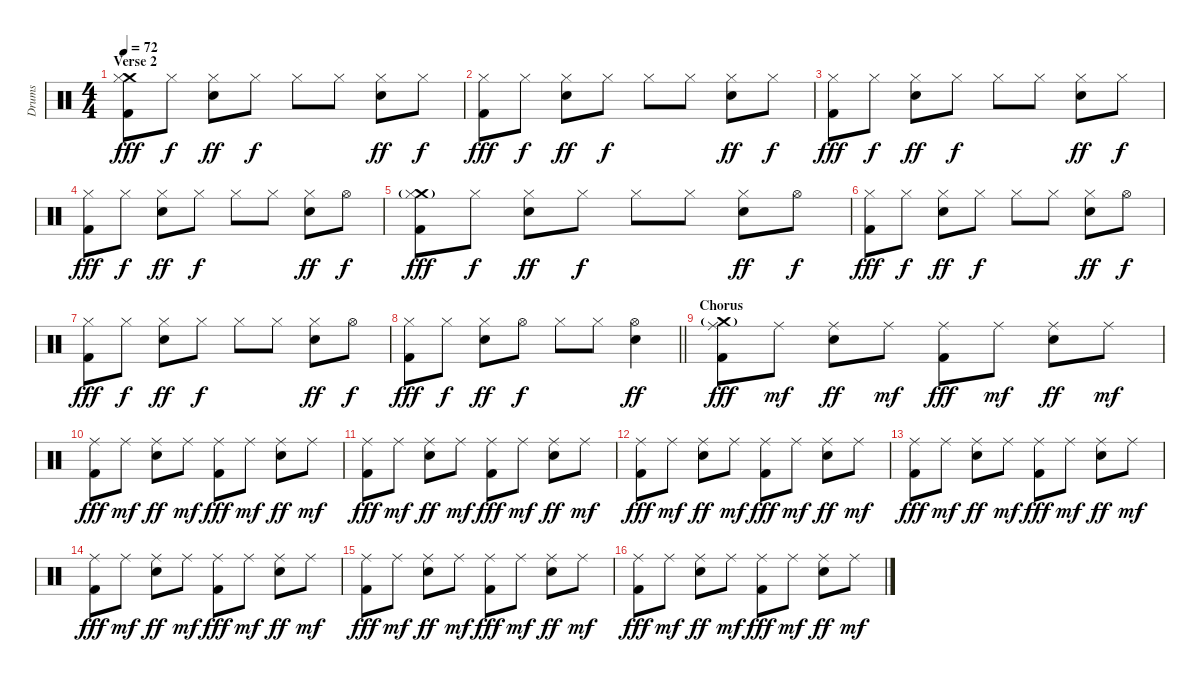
\track ("Drums" "Drums") {instrument percussion}
\staff {score}
\articulation defaults
\ts (4 4)
\section ("" "Verse 2")
\tempo 72
\clef neutral
\ks c
("Crash medium (hit)" "Hi-Hat (closed)" "Kick (hit) 2").8{dy fff} "Hi-Hat (closed)".8{dy f} ("Hi-Hat (closed)" "Electric Snare (hit)").8{dy ff} "Hi-Hat (closed)".8{dy f} "Hi-Hat (closed)".8 "Hi-Hat (closed)".8 ("Hi-Hat (closed)" "Electric Snare (hit)").8{dy ff} "Hi-Hat (closed)".8{dy f} |
("Hi-Hat (closed)" "Kick (hit) 2").8{dy fff} "Hi-Hat (closed)".8{dy f} ("Hi-Hat (closed)" "Electric Snare (hit)").8{dy ff} "Hi-Hat (closed)".8{dy f} "Hi-Hat (closed)".8 "Hi-Hat (closed)".8 ("Hi-Hat (closed)" "Electric Snare (hit)").8{dy ff} "Hi-Hat (closed)".8{dy f} |
("Hi-Hat (closed)" "Kick (hit) 2").8{dy fff} "Hi-Hat (closed)".8{dy f} ("Hi-Hat (closed)" "Electric Snare (hit)").8{dy ff} "Hi-Hat (closed)".8{dy f} "Hi-Hat (closed)".8 "Hi-Hat (closed)".8 ("Hi-Hat (closed)" "Electric Snare (hit)").8{dy ff} "Hi-Hat (closed)".8{dy f} |
("Hi-Hat (closed)" "Kick (hit) 2").8{dy fff} "Hi-Hat (closed)".8{dy f} ("Hi-Hat (closed)" "Electric Snare (hit)").8{dy ff} "Hi-Hat (closed)".8{dy f} "Hi-Hat (closed)".8 "Hi-Hat (closed)".8 ("Hi-Hat (closed)" "Electric Snare (hit)").8{dy ff} "Hi-Hat (open)".8{dy f} |
("Crash medium (hit)"{g} "Hi-Hat (closed)" "Kick (hit) 2").8{dy fff} "Hi-Hat (closed)".8{dy f} ("Hi-Hat (closed)" "Electric Snare (hit)").8{dy ff} "Hi-Hat (closed)".8{dy f} "Hi-Hat (closed)".8 "Hi-Hat (closed)".8 ("Hi-Hat (closed)" "Electric Snare (hit)").8{dy ff} "Hi-Hat (open)".8{dy f} |
("Hi-Hat (closed)" "Kick (hit) 2").8{dy fff} "Hi-Hat (closed)".8{dy f} ("Hi-Hat (closed)" "Electric Snare (hit)").8{dy ff} "Hi-Hat (closed)".8{dy f} "Hi-Hat (closed)".8 "Hi-Hat (closed)".8 ("Hi-Hat (closed)" "Electric Snare (hit)").8{dy ff} "Hi-Hat (open)".8{dy f} |
("Hi-Hat (closed)" "Kick (hit) 2").8{dy fff} "Hi-Hat (closed)".8{dy f} ("Hi-Hat (closed)" "Electric Snare (hit)").8{dy ff} "Hi-Hat (closed)".8{dy f} "Hi-Hat (closed)".8 "Hi-Hat (closed)".8 ("Hi-Hat (closed)" "Electric Snare (hit)").8{dy ff} "Hi-Hat (open)".8{dy f} |
\barLineRight lightlight
("Hi-Hat (closed)" "Kick (hit) 2").8{dy fff} "Hi-Hat (closed)".8{dy f} ("Hi-Hat (closed)" "Electric Snare (hit)").8{dy ff} "Hi-Hat (open)".8{dy f} "Hi-Hat (closed)".8 "Hi-Hat (closed)".8 ("Hi-Hat (open)" "Electric Snare (hit)").4{dy ff} |
\section ("" "Chorus ")
("Crash medium (hit)"{g} "Ride (middle)" "Kick (hit) 2").8{dy fff} "Ride (middle)".8{dy mf} ("Ride (middle)" "Electric Snare (hit)").8{dy ff} "Ride (middle)".8{dy mf} ("Ride (middle)" "Kick (hit) 2").8{dy fff} "Ride (middle)".8{dy mf} ("Ride (middle)" "Electric Snare (hit)").8{dy ff} "Ride (middle)".8{dy mf} |
("Ride (middle)" "Kick (hit) 2").8{dy fff} "Ride (middle)".8{dy mf} ("Ride (middle)" "Electric Snare (hit)").8{dy ff} "Ride (middle)".8{dy mf} ("Ride (middle)" "Kick (hit) 2").8{dy fff} "Ride (middle)".8{dy mf} ("Ride (middle)" "Electric Snare (hit)").8{dy ff} "Ride (middle)".8{dy mf} |
("Ride (middle)" "Kick (hit) 2").8{dy fff} "Ride (middle)".8{dy mf} ("Ride (middle)" "Electric Snare (hit)").8{dy ff} "Ride (middle)".8{dy mf} ("Ride (middle)" "Kick (hit) 2").8{dy fff} "Ride (middle)".8{dy mf} ("Ride (middle)" "Electric Snare (hit)").8{dy ff} "Ride (middle)".8{dy mf} |
("Ride (middle)" "Kick (hit) 2").8{dy fff} "Ride (middle)".8{dy mf} ("Ride (middle)" "Electric Snare (hit)").8{dy ff} "Ride (middle)".8{dy mf} ("Ride (middle)" "Kick (hit) 2").8{dy fff} "Ride (middle)".8{dy mf} ("Ride (middle)" "Electric Snare (hit)").8{dy ff} "Ride (middle)".8{dy mf} |
("Ride (middle)" "Kick (hit) 2").8{dy fff} "Ride (middle)".8{dy mf} ("Ride (middle)" "Electric Snare (hit)").8{dy ff} "Ride (middle)".8{dy mf} ("Ride (middle)" "Kick (hit) 2").8{dy fff} "Ride (middle)".8{dy mf} ("Ride (middle)" "Electric Snare (hit)").8{dy ff} "Ride (middle)".8{dy mf} |
("Ride (middle)" "Kick (hit) 2").8{dy fff} "Ride (middle)".8{dy mf} ("Ride (middle)" "Electric Snare (hit)").8{dy ff} "Ride (middle)".8{dy mf} ("Ride (middle)" "Kick (hit) 2").8{dy fff} "Ride (middle)".8{dy mf} ("Ride (middle)" "Electric Snare (hit)").8{dy ff} "Ride (middle)".8{dy mf} |
("Ride (middle)" "Kick (hit) 2").8{dy fff} "Ride (middle)".8{dy mf} ("Ride (middle)" "Electric Snare (hit)").8{dy ff} "Ride (middle)".8{dy mf} ("Ride (middle)" "Kick (hit) 2").8{dy fff} "Ride (middle)".8{dy mf} ("Ride (middle)" "Electric Snare (hit)").8{dy ff} "Ride (middle)".8{dy mf} |
("Ride (middle)" "Kick (hit) 2").8{dy fff} "Ride (middle)".8{dy mf} ("Ride (middle)" "Electric Snare (hit)").8{dy ff} "Ride (middle)".8{dy mf} ("Ride (middle)" "Kick (hit) 2").8{dy fff} "Ride (middle)".8{dy mf} ("Ride (middle)" "Electric Snare (hit)").8{dy ff} "Ride (middle)".8{dy mf}
